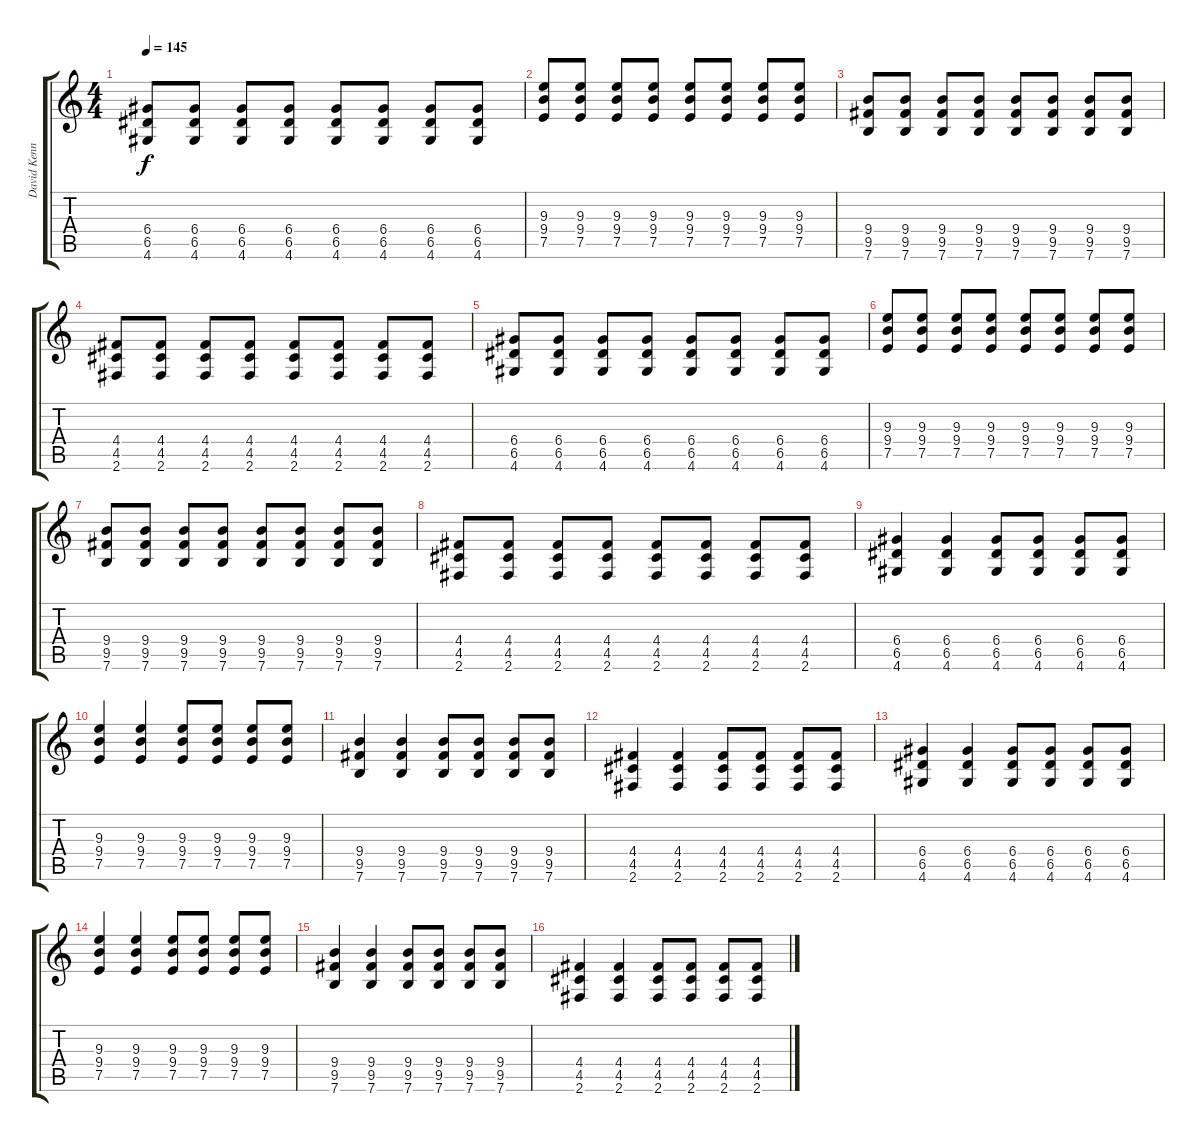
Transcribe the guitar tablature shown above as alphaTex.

\track ("David Kennedy" "David Kenn") {instrument overdrivenguitar}
\staff {score tabs}
\tuning (E4 B3 G3 D3 A2 E2) {hide}
\ts (4 4)
\tempo 145
\clef g2
\ks c
(6.4 6.5 4.6).8{dy f} (6.4 6.5 4.6).8 (6.4 6.5 4.6).8 (6.4 6.5 4.6).8 (6.4 6.5 4.6).8 (6.4 6.5 4.6).8 (6.4 6.5 4.6).8 (6.4 6.5 4.6).8 |
(9.3 9.4 7.5).8 (9.3 9.4 7.5).8 (9.3 9.4 7.5).8 (9.3 9.4 7.5).8 (9.3 9.4 7.5).8 (9.3 9.4 7.5).8 (9.3 9.4 7.5).8 (9.3 9.4 7.5).8 |
(9.4 9.5 7.6).8 (9.4 9.5 7.6).8 (9.4 9.5 7.6).8 (9.4 9.5 7.6).8 (9.4 9.5 7.6).8 (9.4 9.5 7.6).8 (9.4 9.5 7.6).8 (9.4 9.5 7.6).8 |
(4.4 4.5 2.6).8 (4.4 4.5 2.6).8 (4.4 4.5 2.6).8 (4.4 4.5 2.6).8 (4.4 4.5 2.6).8 (4.4 4.5 2.6).8 (4.4 4.5 2.6).8 (4.4 4.5 2.6).8 |
(6.4 6.5 4.6).8 (6.4 6.5 4.6).8 (6.4 6.5 4.6).8 (6.4 6.5 4.6).8 (6.4 6.5 4.6).8 (6.4 6.5 4.6).8 (6.4 6.5 4.6).8 (6.4 6.5 4.6).8 |
(9.3 9.4 7.5).8 (9.3 9.4 7.5).8 (9.3 9.4 7.5).8 (9.3 9.4 7.5).8 (9.3 9.4 7.5).8 (9.3 9.4 7.5).8 (9.3 9.4 7.5).8 (9.3 9.4 7.5).8 |
(9.4 9.5 7.6).8 (9.4 9.5 7.6).8 (9.4 9.5 7.6).8 (9.4 9.5 7.6).8 (9.4 9.5 7.6).8 (9.4 9.5 7.6).8 (9.4 9.5 7.6).8 (9.4 9.5 7.6).8 |
(4.4 4.5 2.6).8 (4.4 4.5 2.6).8 (4.4 4.5 2.6).8 (4.4 4.5 2.6).8 (4.4 4.5 2.6).8 (4.4 4.5 2.6).8 (4.4 4.5 2.6).8 (4.4 4.5 2.6).8 |
(6.4 6.5 4.6).4{volume 10} (6.4 6.5 4.6).4 (6.4 6.5 4.6).8 (6.4 6.5 4.6).8 (6.4 6.5 4.6).8 (6.4 6.5 4.6).8 |
(9.3 9.4 7.5).4 (9.3 9.4 7.5).4 (9.3 9.4 7.5).8 (9.3 9.4 7.5).8 (9.3 9.4 7.5).8 (9.3 9.4 7.5).8 |
(9.4 9.5 7.6).4 (9.4 9.5 7.6).4 (9.4 9.5 7.6).8 (9.4 9.5 7.6).8 (9.4 9.5 7.6).8 (9.4 9.5 7.6).8 |
(4.4 4.5 2.6).4 (4.4 4.5 2.6).4 (4.4 4.5 2.6).8 (4.4 4.5 2.6).8 (4.4 4.5 2.6).8 (4.4 4.5 2.6).8 |
(6.4 6.5 4.6).4 (6.4 6.5 4.6).4 (6.4 6.5 4.6).8 (6.4 6.5 4.6).8 (6.4 6.5 4.6).8 (6.4 6.5 4.6).8 |
(9.3 9.4 7.5).4 (9.3 9.4 7.5).4 (9.3 9.4 7.5).8 (9.3 9.4 7.5).8 (9.3 9.4 7.5).8 (9.3 9.4 7.5).8 |
(9.4 9.5 7.6).4 (9.4 9.5 7.6).4 (9.4 9.5 7.6).8 (9.4 9.5 7.6).8 (9.4 9.5 7.6).8 (9.4 9.5 7.6).8 |
(4.4 4.5 2.6).4 (4.4 4.5 2.6).4 (4.4 4.5 2.6).8 (4.4 4.5 2.6).8 (4.4 4.5 2.6).8 (4.4 4.5 2.6).8
